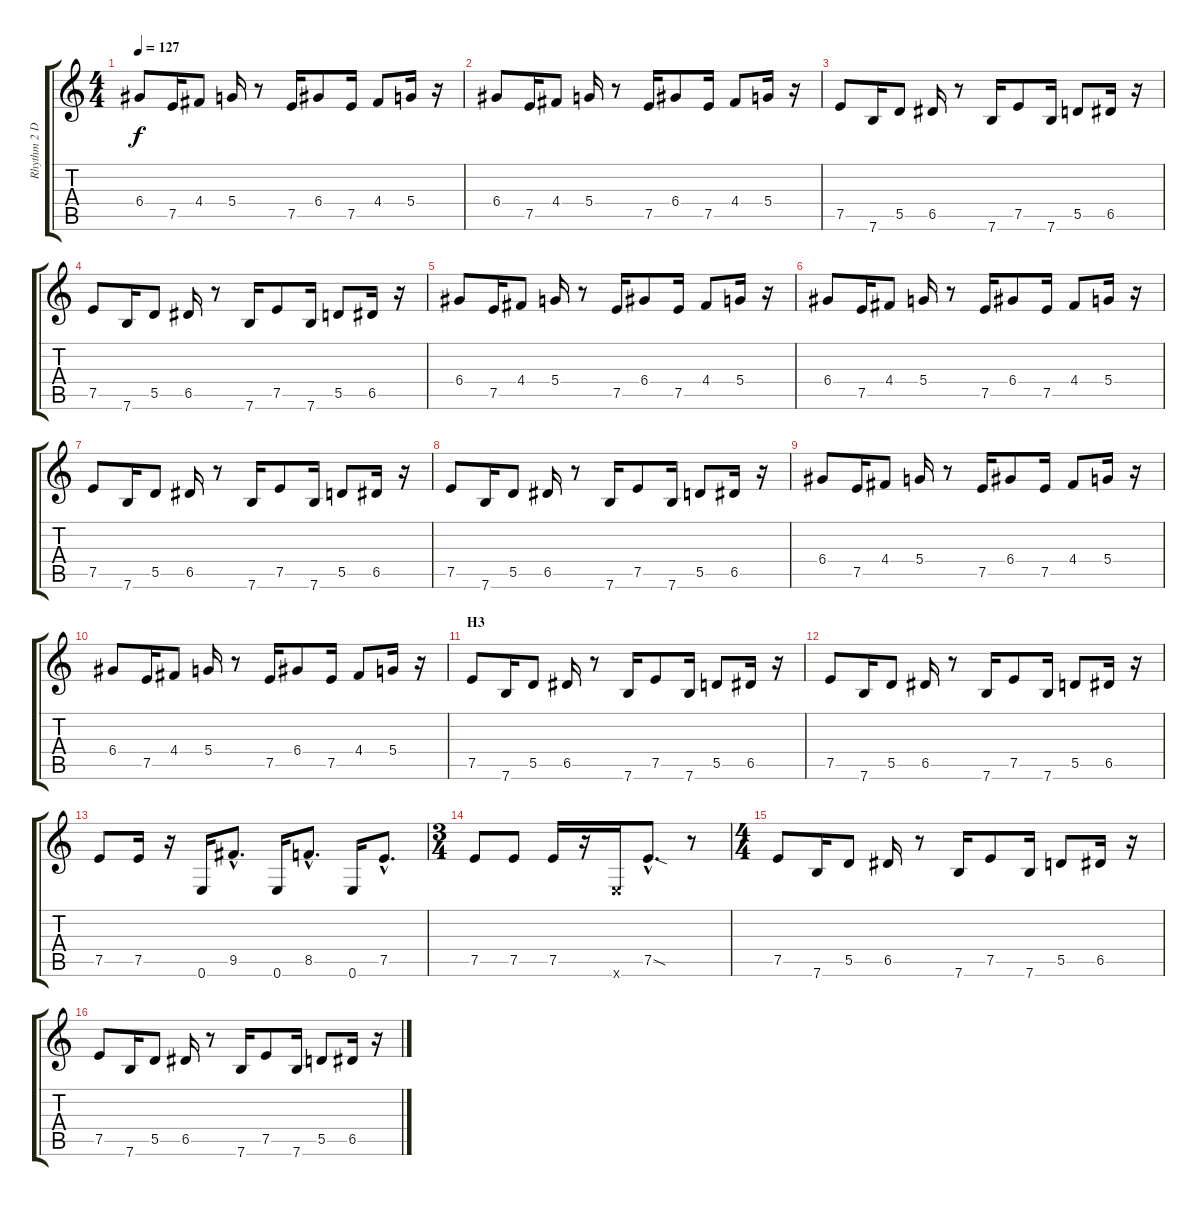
\track ("Rhythm 2 Double Track" "Rhythm 2 D") {instrument overdrivenguitar}
\staff {score tabs}
\tuning (E4 B3 G3 D3 A2 E2) {hide}
\ts (4 4)
\tempo 127
\clef g2
\ks c
6.4.8{dy f} 7.5.16 4.4.8 5.4.16 r.8 7.5.16 6.4.8 7.5.16 4.4.8 5.4.16 r.16 |
6.4.8 7.5.16 4.4.8 5.4.16 r.8 7.5.16 6.4.8 7.5.16 4.4.8 5.4.16 r.16 |
7.5.8 7.6.16 5.5.8 6.5.16 r.8 7.6.16 7.5.8 7.6.16 5.5.8 6.5.16 r.16 |
7.5.8 7.6.16 5.5.8 6.5.16 r.8 7.6.16 7.5.8 7.6.16 5.5.8 6.5.16 r.16 |
6.4.8 7.5.16 4.4.8 5.4.16 r.8 7.5.16 6.4.8 7.5.16 4.4.8 5.4.16 r.16 |
6.4.8 7.5.16 4.4.8 5.4.16 r.8 7.5.16 6.4.8 7.5.16 4.4.8 5.4.16 r.16 |
7.5.8 7.6.16 5.5.8 6.5.16 r.8 7.6.16 7.5.8 7.6.16 5.5.8 6.5.16 r.16 |
7.5.8 7.6.16 5.5.8 6.5.16 r.8 7.6.16 7.5.8 7.6.16 5.5.8 6.5.16 r.16 |
6.4.8 7.5.16 4.4.8 5.4.16 r.8 7.5.16 6.4.8 7.5.16 4.4.8 5.4.16 r.16 |
6.4.8 7.5.16 4.4.8 5.4.16 r.8 7.5.16 6.4.8 7.5.16 4.4.8 5.4.16 r.16 |
\section ("" "H3")
7.5.8{volume 12} 7.6.16 5.5.8 6.5.16 r.8 7.6.16 7.5.8 7.6.16 5.5.8 6.5.16 r.16 |
7.5.8 7.6.16 5.5.8 6.5.16 r.8 7.6.16 7.5.8 7.6.16 5.5.8 6.5.16 r.16 |
7.5.8 7.5.16 r.16 0.6.16 9.5{hac}.8{d} 0.6.16 8.5{hac}.8{d} 0.6.16 7.5{hac}.8{d} |
\ts (3 4)
7.5.8 7.5.8 7.5.16 r.16 0.6{x}.16 7.5{sod hac}.8{d} r.8 |
\ts (4 4)
7.5.8 7.6.16 5.5.8 6.5.16 r.8 7.6.16 7.5.8 7.6.16 5.5.8 6.5.16 r.16 |
7.5.8 7.6.16 5.5.8 6.5.16 r.8 7.6.16 7.5.8 7.6.16 5.5.8 6.5.16 r.16
